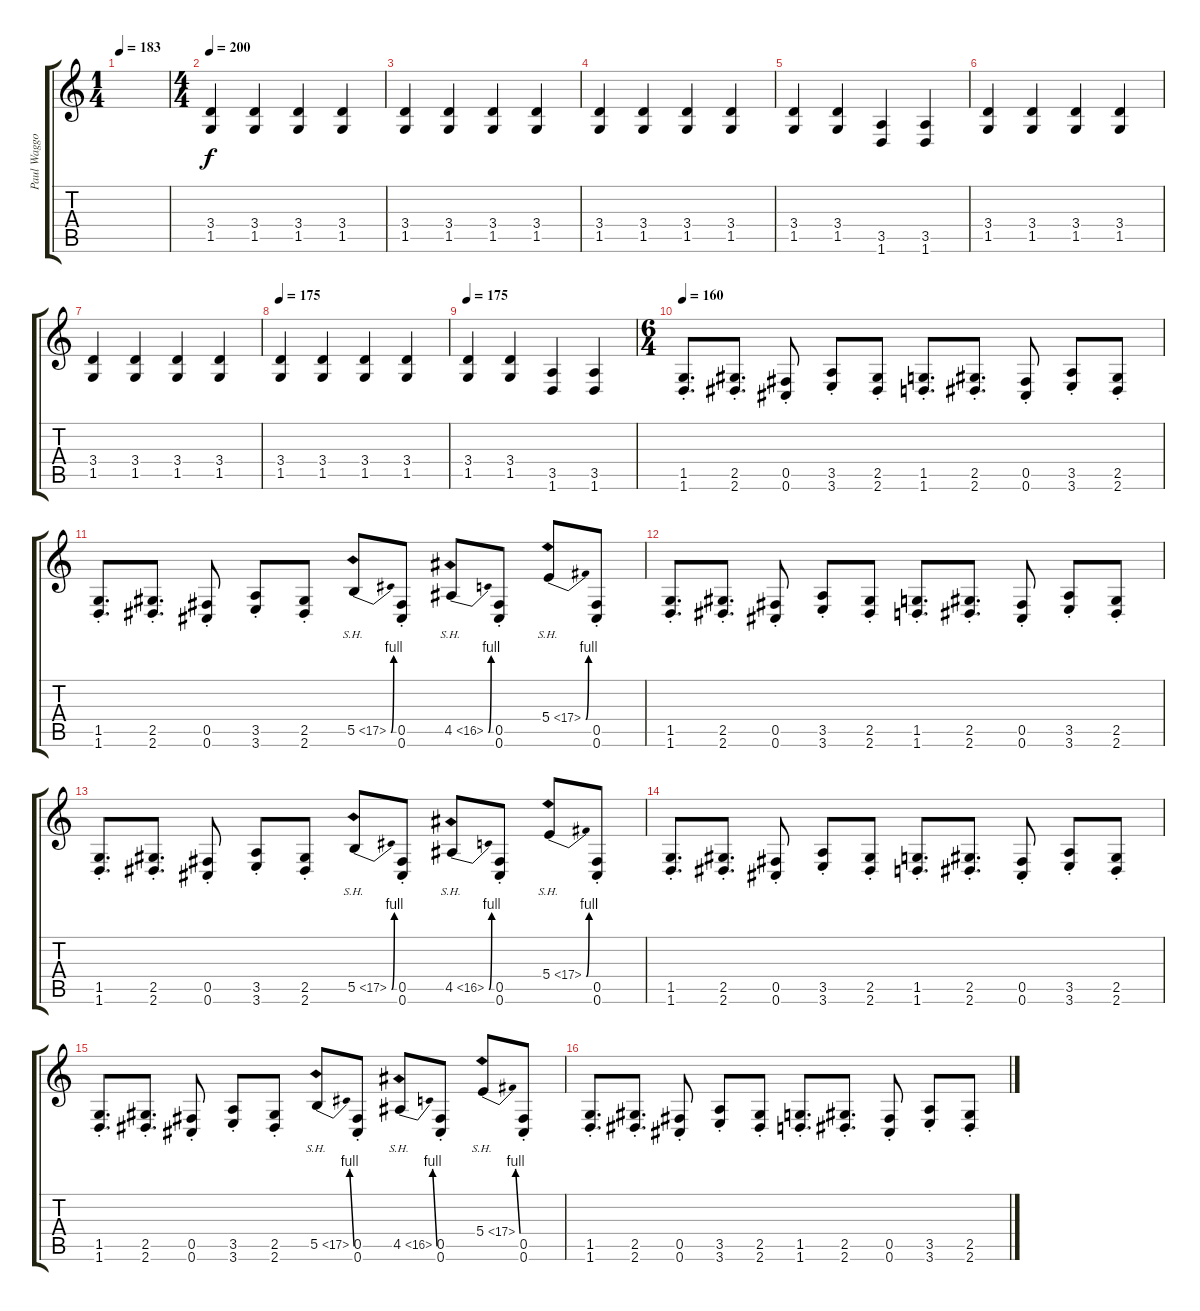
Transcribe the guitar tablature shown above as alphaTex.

\track ("Paul Waggoner" "Paul Waggo") {instrument distortionguitar}
\staff {score tabs}
\tuning (Db4 Ab3 E3 B2 Gb2 Db2) {hide}
\ts (1 4)
\tempo 183
\clef g2
\ks c
|
\ts (4 4)
\tempo 200
(3.4 1.5).4 (3.4 1.5).4 (3.4 1.5).4 (3.4 1.5).4 |
(3.4 1.5).4 (3.4 1.5).4 (3.4 1.5).4 (3.4 1.5).4 |
(3.4 1.5).4 (3.4 1.5).4 (3.4 1.5).4 (3.4 1.5).4 |
(3.4 1.5).4 (3.4 1.5).4 (3.5 1.6).4 (3.5 1.6).4 |
(3.4 1.5).4 (3.4 1.5).4 (3.4 1.5).4 (3.4 1.5).4 |
(3.4 1.5).4 (3.4 1.5).4 (3.4 1.5).4 (3.4 1.5).4 |
\tempo 175
(3.4 1.5).4 (3.4 1.5).4 (3.4 1.5).4 (3.4 1.5).4 |
\tempo 175
(3.4 1.5).4 (3.4 1.5).4 (3.5 1.6).4 (3.5 1.6).4 |
\ts (6 4)
\tempo 160
(1.5{st} 1.6).8{d} (2.5{st} 2.6).8{d} (0.5{st} 0.6).8 (3.5{st} 3.6).8 (2.5{st} 2.6).8 (1.5{st} 1.6).8{d} (2.5{st} 2.6).8{d} (0.5{st} 0.6).8 (3.5{st} 3.6).8 (2.5{st} 2.6).8 |
(1.5{st} 1.6).8{d} (2.5{st} 2.6).8{d} (0.5{st} 0.6).8 (3.5{st} 3.6).8 (2.5{st} 2.6).8 5.5{be (bend 0 0 60 4) sh 12}.8 (0.5{st} 0.6).8 4.5{be (bend 0 0 60 4) sh 12}.8 (0.5{st} 0.6).8 5.4{be (bend 0 0 60 4) sh 12}.8 (0.5{st} 0.6).8 |
(1.5{st} 1.6).8{d} (2.5{st} 2.6).8{d} (0.5{st} 0.6).8 (3.5{st} 3.6).8 (2.5{st} 2.6).8 (1.5{st} 1.6).8{d} (2.5{st} 2.6).8{d} (0.5{st} 0.6).8 (3.5{st} 3.6).8 (2.5{st} 2.6).8 |
(1.5{st} 1.6).8{d} (2.5{st} 2.6).8{d} (0.5{st} 0.6).8 (3.5{st} 3.6).8 (2.5{st} 2.6).8 5.5{be (bend 0 0 60 4) sh 12}.8 (0.5{st} 0.6).8 4.5{be (bend 0 0 60 4) sh 12}.8 (0.5{st} 0.6).8 5.4{be (bend 0 0 60 4) sh 12}.8 (0.5{st} 0.6).8 |
(1.5{st} 1.6).8{d} (2.5{st} 2.6).8{d} (0.5{st} 0.6).8 (3.5{st} 3.6).8 (2.5{st} 2.6).8 (1.5{st} 1.6).8{d} (2.5{st} 2.6).8{d} (0.5{st} 0.6).8 (3.5{st} 3.6).8 (2.5{st} 2.6).8 |
(1.5{st} 1.6).8{d} (2.5{st} 2.6).8{d} (0.5{st} 0.6).8 (3.5{st} 3.6).8 (2.5{st} 2.6).8 5.5{be (bend 0 0 60 4) sh 12}.8 (0.5{st} 0.6).8 4.5{be (bend 0 0 60 4) sh 12}.8 (0.5{st} 0.6).8 5.4{be (bend 0 0 60 4) sh 12}.8 (0.5{st} 0.6).8 |
(1.5{st} 1.6).8{d} (2.5{st} 2.6).8{d} (0.5{st} 0.6).8 (3.5{st} 3.6).8 (2.5{st} 2.6).8 (1.5{st} 1.6).8{d} (2.5{st} 2.6).8{d} (0.5{st} 0.6).8 (3.5{st} 3.6).8 (2.5{st} 2.6).8
